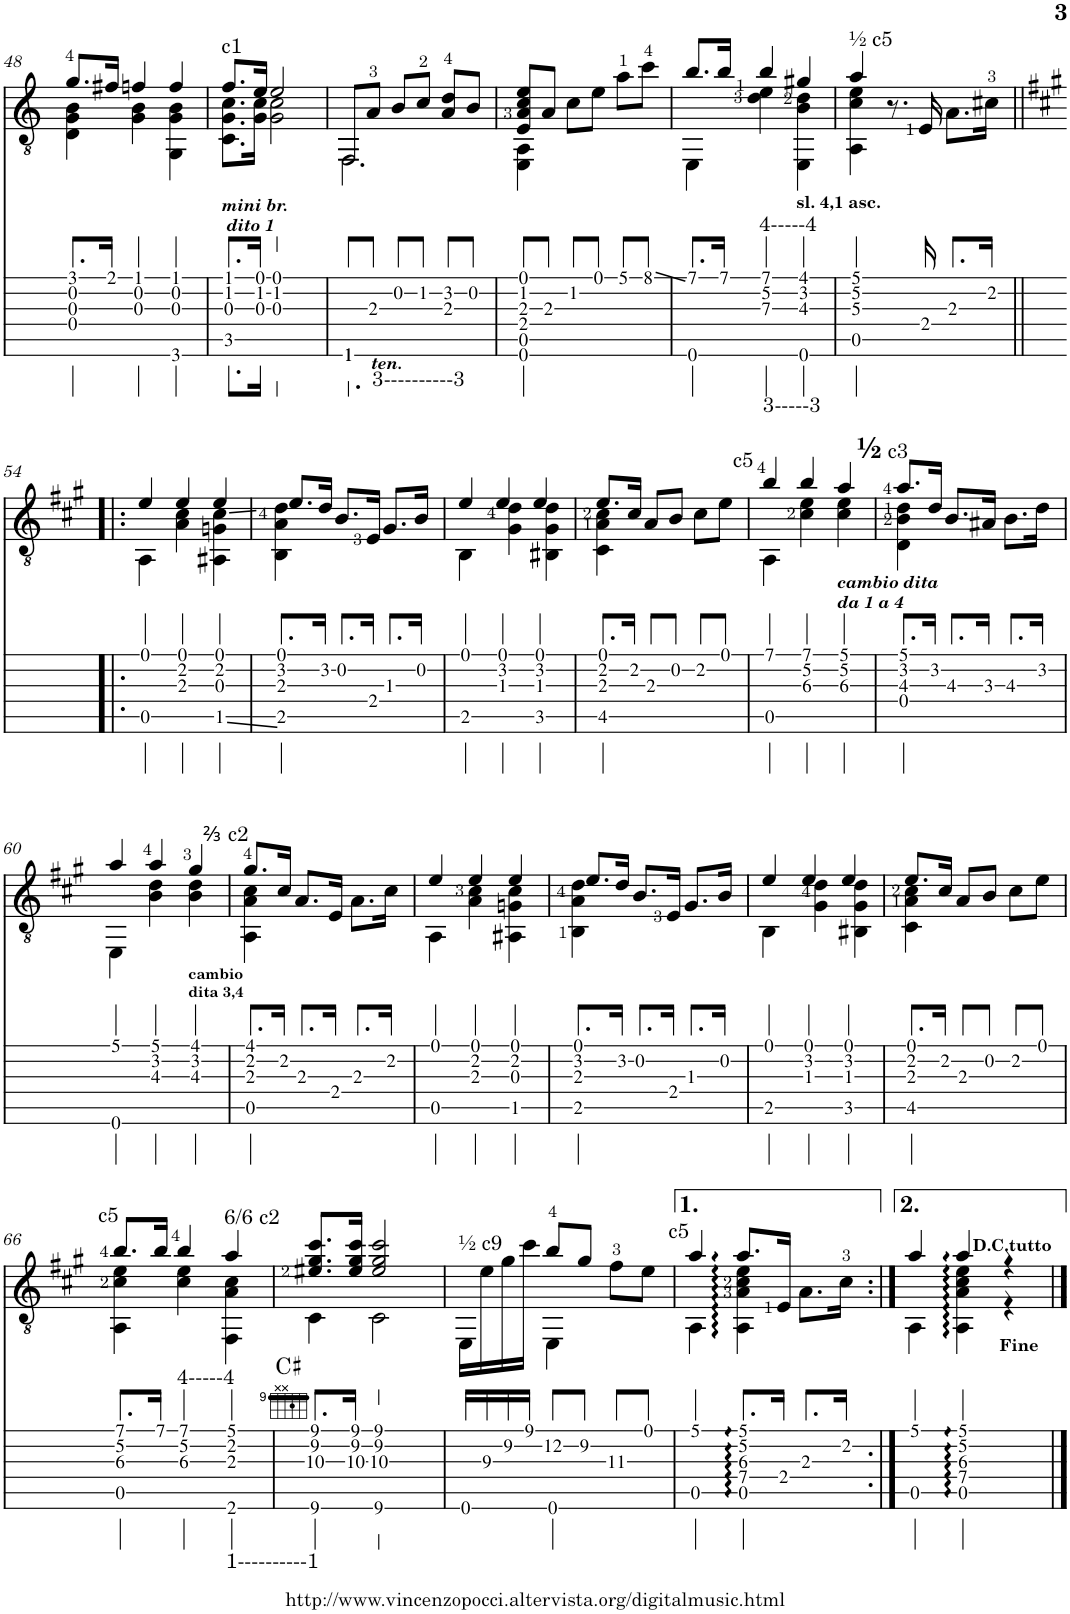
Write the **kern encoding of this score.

**kern	**harte	**kern
*part2	*part2	*part1
*staff2	*	*staff1
*I"Chitarra classica (Intavolatura)	*	*I"Classical Guitar
!!LO:PB:g=z
*	*	*clefGv2
*k[]	*	*k[]
*M3/4	*	*M3/4
=48	=48	=48
*^	*	*^
8.g/L	4D\ 4G\ 4B\	.	8.g/L	4D\ 4G\ 4B\
16f#X/Jk	.	.	16f#X/Jk	.
4fn/	4G\ 4B\	.	4fn/	4G\ 4B\
4f/	4GG\ 4G\ 4B\	.	4f/	4GG\ 4G\ 4B\
=49	=49	=49	=49	=49
!	!	!	!LO:TX:a:t=c1	!
!LO:TX:a:Bi:t=mini br.	!	!	!	!
!LO:TX:a:t=dito 1	!	!	!	!
8.f/L	8.C\ 8.G\ 8.c\L	.	8.f/L	8.C\ 8.G\ 8.c\L
16e/Jk	16G\ 16c\Jk	.	16e/Jk	16G\ 16c\Jk
2e/	2G\ 2c\	.	2e/	2G\ 2c\
=50	=50	=50	=50	=50
!LO:N:head=open	!LO:N:head=open	!	!LO:N:head=open	!LO:N:head=open
8FF/L	2.FF\	.	8FF/L	2.FF\
!LO:TX:b:t=3----------3	!	!	!	!
!LO:TX:b:Bi:t=ten.	!	!	!	!
8A/J	.	.	8A/J	.
8B/L	.	.	8B/L	.
8c/J	.	.	8c/J	.
8A/ 8d/L	.	.	8A/ 8d/L	.
8B/J	.	.	8B/J	.
=51	=51	=51	=51	=51
8E/ 8A/ 8c/ 8e/L	4EE\ 4AA\	.	8E/ 8A/ 8c/ 8e/L	4EE\ 4AA\
8A/J	.	.	8A/J	.
8c/L	2ryy	.	8c\L	2ryy
8e/J	.	.	8e\J	.
8a/L	.	.	8a\L	.
8cc/J	.	.	8cc\J	.
=52	=52	=52	=52	=52
8.b/L	4EE\	.	8.b/L	4EE\
16b/Jk	.	.	16b/Jk	.
!LO:TX:a:t=4-----4	!	!	!	!
!LO:TX:b:t=3-----3	!	!	!	!
4b/	4d\ 4e\	.	4b/	4d\ 4e\
!LO:TX:a:B:t=sl. 4,1 asc.	!	!	!	!
4g#X/	4EE\ 4B\ 4d\	.	4g#X/	4EE\ 4B\ 4d\
=53	=53	=53	=53	=53
!	!	!	!LO:TX:a:t=½ c5	!
4a/	4AA\ 4c\ 4e\	.	4a/	4AA\ 4c\ 4e\
8.r	2ryy	.	8.r	2ryy
16E/	.	.	16E/	.
8.A/L	.	.	8.A\L	.
16c#X/Jk	.	.	16c#X\Jk	.
!!LO:LB:g=z	!!
=54!|:	=54!|:	=54!|:	=54!|:	=54!|:
*k[f#c#g#]	*	*	*k[f#c#g#]	*
4e/	4AA\	.	4e/	4AA\
4e/	4A\ 4c#\	.	4e/	4A\ 4c#\
4e/	4AA#X\ 4Gn\ 4c#\	.	4e/	4AA#X\ 4Gn\ 4c#\
=55	=55	=55	=55	=55
8.e/L	4BB\ 4A\ 4d\	.	8.e/L	4BB\ 4A\ 4d\
16d/Jk	.	.	16d/Jk	.
8.B/L	2ryy	.	8.B/L	2ryy
16E/Jk	.	.	16E/Jk	.
8.G#/L	.	.	8.G#/L	.
16B/Jk	.	.	16B/Jk	.
=56	=56	=56	=56	=56
4e/	4BB\	.	4e/	4BB\
4e/	4G#\ 4d\	.	4e/	4G#\ 4d\
4e/	4BB#X\ 4G#\ 4d\	.	4e/	4BB#X\ 4G#\ 4d\
=57	=57	=57	=57	=57
8.e/L	4C#\ 4A\ 4c#\	.	8.e/L	4C#\ 4A\ 4c#\
16c#/Jk	.	.	16c#/Jk	.
8A/L	2ryy	.	8A/L	2ryy
8B/J	.	.	8B/J	.
8c#/L	.	.	8c#\L	.
8e/J	.	.	8e\J	.
=58	=58	=58	=58	=58
!	!	!	!LO:TX:a:t=c5	!
4b/	4AA\	.	4b/	4AA\
4b/	4c#\ 4e\	.	4b/	4c#\ 4e\
!LO:TX:a:Bi:t=cambio dita	!	!	!	!
!LO:TX:a:t=da 1 a 4	!	!	!	!
4a/	4c#\ 4e\	.	4a/	4c#\ 4e\
=59	=59	=59	=59	=59
!	!	!	!LO:TX:a:B:t=½	!
!	!	!	!LO:TX:a:t=c3	!
8.a/L	4D\ 4B\ 4d\	.	8.a/L	4D\ 4B\ 4d\
16d/Jk	.	.	16d/Jk	.
8.B/L	2ryy	.	8.B/L	2ryy
16A#X/Jk	.	.	16A#X/Jk	.
8.B/L	.	.	8.B\L	.
16d/Jk	.	.	16d\Jk	.
!!LO:LB:g=z	!!
=60	=60	=60	=60	=60
4a/	4EE\	.	4a/	4EE\
4a/	4B\ 4d\	.	4a/	4B\ 4d\
!LO:TX:a:B:t=cambio	!	!	!	!
!LO:TX:a:t=dita 3,4	!	!	!	!
4g#/	4B\ 4d\	.	4g#/	4B\ 4d\
=61	=61	=61	=61	=61
!	!	!	!LO:TX:a:t=⅔ c2	!
8.g#/L	4AA\ 4A\ 4c#\	.	8.g#/L	4AA\ 4A\ 4c#\
16c#/Jk	.	.	16c#/Jk	.
8.A/L	2ryy	.	8.A/L	2ryy
16E/Jk	.	.	16E/Jk	.
8.A/L	.	.	8.A\L	.
16c#/Jk	.	.	16c#\Jk	.
=62	=62	=62	=62	=62
4e/	4AA\	.	4e/	4AA\
4e/	4A\ 4c#\	.	4e/	4A\ 4c#\
4e/	4AA#X\ 4Gn\ 4c#\	.	4e/	4AA#X\ 4Gn\ 4c#\
=63	=63	=63	=63	=63
8.e/L	4BB\ 4A\ 4d\	.	8.e/L	4BB\ 4A\ 4d\
16d/Jk	.	.	16d/Jk	.
8.B/L	2ryy	.	8.B/L	2ryy
16E/Jk	.	.	16E/Jk	.
8.G#/L	.	.	8.G#/L	.
16B/Jk	.	.	16B/Jk	.
=64	=64	=64	=64	=64
4e/	4BB\	.	4e/	4BB\
4e/	4G#\ 4d\	.	4e/	4G#\ 4d\
4e/	4BB#X\ 4G#\ 4d\	.	4e/	4BB#X\ 4G#\ 4d\
=65	=65	=65	=65	=65
8.e/L	4C#\ 4A\ 4c#\	.	8.e/L	4C#\ 4A\ 4c#\
16c#/Jk	.	.	16c#/Jk	.
8A/L	2ryy	.	8A/L	2ryy
8B/J	.	.	8B/J	.
8c#/L	.	.	8c#\L	.
8e/J	.	.	8e\J	.
!!LO:LB:g=z	!!
=66	=66	=66	=66	=66
!	!	!	!LO:TX:a:t=c5	!
8.b/L	4AA\ 4c#\ 4e\	.	8.b/L	4AA\ 4c#\ 4e\
16b/Jk	.	.	16b/Jk	.
!LO:TX:a:t=4-----4	!	!	!	!
4b/	4c#\ 4e\	.	4b/	4c#\ 4e\
!	!	!	!LO:TX:a:t=6/6 c2	!
!LO:TX:b:t=1----------1	!	!	!	!
4a/	4FF#\ 4A\ 4c#\	.	4a/	4FF#\ 4A\ 4c#\
=67	=67	=67	=67	=67
8.e#X/ 8.g#/ 8.cc#/L	4C#\	C#:maj	8.e#X/ 8.g#/ 8.cc#/L	4C#\
16e#/ 16g#/ 16cc#/Jk	.	.	16e#/ 16g#/ 16cc#/Jk	.
2e#/ 2g#/ 2cc#/	2C#\	.	2e#/ 2g#/ 2cc#/	2C#\
=68	=68	=68	=68	=68
!	!	!	!LO:TX:a:t=½ c9	!
16EE/LL	4ryy	.	16EE\LL	4ryy
16e/	.	.	16e\	.
16g#/	.	.	16g#\	.
16cc#/JJ	.	.	16cc#\JJ	.
8b/L	4EE\	.	8b/L	4EE\
8g#/J	.	.	8g#/J	.
8f#/L	4ryy	.	8f#\L	4ryy
8e/J	.	.	8e\J	.
=69	=69	=69	=69	=69
!	!	!	!LO:TX:a:t=c5	!
4a/	4AA\	.	4a/	4AA\
8.a/L	4AA\:: 4A\:: 4c#\:: 4e\::	.	8.a/L	4AA\:: 4A\:: 4c#\:: 4e\::
16E/Jk	.	.	16E/Jk	.
8.A/L	4ryy	.	8.A\L	4ryy
16c#/Jk	.	.	16c#\Jk	.
=70:|!	=70:|!	=70:|!	=70:|!	=70:|!
4a/	4AA\	.	4a/	4AA\
!	!	!	!LO:TX:a:B:t=D.C.tutto	!
4a/	4AA\:: 4A\:: 4c#\:: 4e\::	.	4a/	4AA\:: 4A\:: 4c#\:: 4e\::
4r	4r	.	4r	4r
*v	*v	*	*	*
*	*	*v	*v
==	==	==
*-	*-	*-
